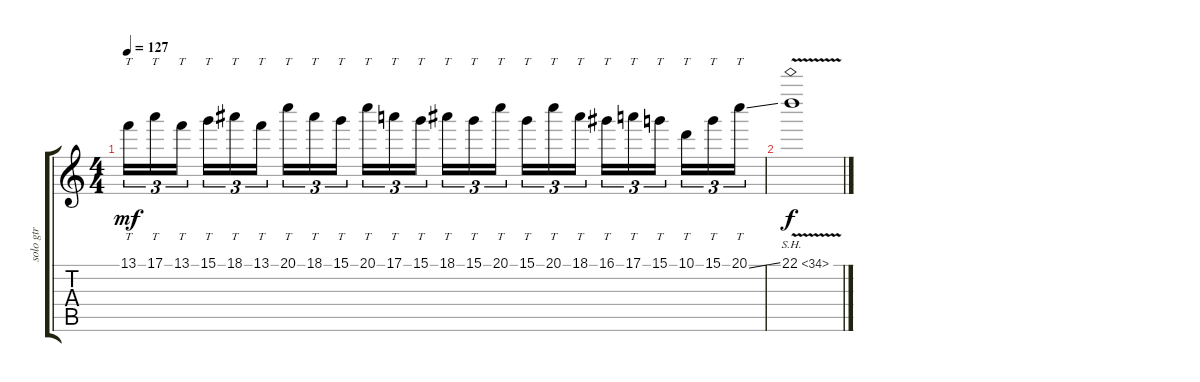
\track ("solo gtr" "solo gtr") {instrument overdrivenguitar}
\staff {score tabs}
\tuning (E4 B3 G3 D3 A2 D2) {hide}
\ts (4 4)
\tempo 127
\clef g2
\ks c
13.1.16{tt tu (3 2) dy mf} 17.1.16{tt tu (3 2)} 13.1.16{tt tu (3 2)} 15.1.16{tt tu (3 2)} 18.1.16{tt tu (3 2)} 13.1.16{tt tu (3 2)} 20.1.16{tt tu (3 2)} 18.1.16{tt tu (3 2)} 15.1.16{tt tu (3 2)} 20.1.16{tt tu (3 2)} 17.1.16{tt tu (3 2)} 15.1.16{tt tu (3 2)} 18.1.16{tt tu (3 2)} 15.1.16{tt tu (3 2)} 20.1.16{tt tu (3 2)} 15.1.16{tt tu (3 2)} 20.1.16{tt tu (3 2)} 18.1.16{tt tu (3 2)} 16.1.16{tt tu (3 2)} 17.1.16{tt tu (3 2)} 15.1.16{tt tu (3 2)} 10.1.16{tt tu (3 2)} 15.1.16{tt tu (3 2)} 20.1{ss}.16{tt tu (3 2)} |
22.1{sh 12 v}.1{dy f}
